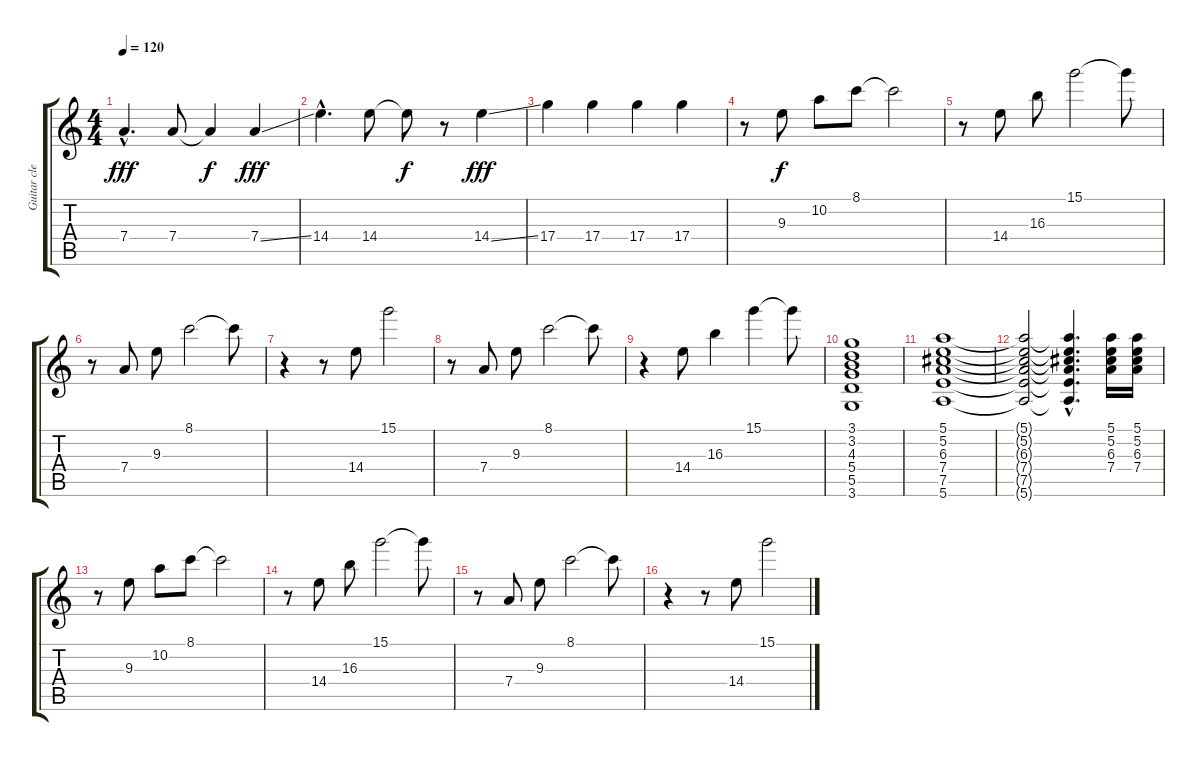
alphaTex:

\track ("Guitar clean" "Guitar cle") {instrument electricguitarclean}
\staff {score tabs}
\tuning (E4 B3 G3 D3 A2 E2) {hide}
\ts (4 4)
\tempo 120
\clef g2
\ks c
7.4{hac}.4{d dy fff} 7.4.8 7.4{t}.4{dy f} 7.4{ss}.4{dy fff} |
14.4{hac}.4{d} 14.4.8 14.4{t}.8{dy f} r.8 14.4{ss}.4{dy fff} |
17.4.4 17.4.4 17.4.4 17.4.4 |
r.8 9.3.8{dy f} 10.2.8 8.1.8 8.1{t}.2 |
r.8 14.4.8 16.3.8 15.1.2 15.1{t}.8 |
r.8 7.4.8 9.3.8 8.1.2 8.1{t}.8 |
r.4 r.8 14.4.8 15.1.2 |
r.8 7.4.8 9.3.8 8.1.2 8.1{t}.8 |
r.4 14.4.8 16.3.4 15.1.4 15.1{t}.8 |
(3.1 3.2 4.3 5.4 5.5 3.6).1 |
(5.1 5.2 6.3 7.4 7.5 5.6).1 |
(5.1{t} 5.2{t} 6.3{t} 7.4{t} 7.5{t} 5.6{t}).2 (5.1{hac t} 5.2{hac t} 6.3{hac t} 7.4{hac t} 7.5{hac t} 5.6{hac t}).4{d} (5.1 5.2 6.3 7.4).16 (5.1 5.2 6.3 7.4).16 |
r.8 9.3.8 10.2.8 8.1.8 8.1{t}.2 |
r.8 14.4.8 16.3.8 15.1.2 15.1{t}.8 |
r.8 7.4.8 9.3.8 8.1.2 8.1{t}.8 |
r.4 r.8 14.4.8 15.1.2
